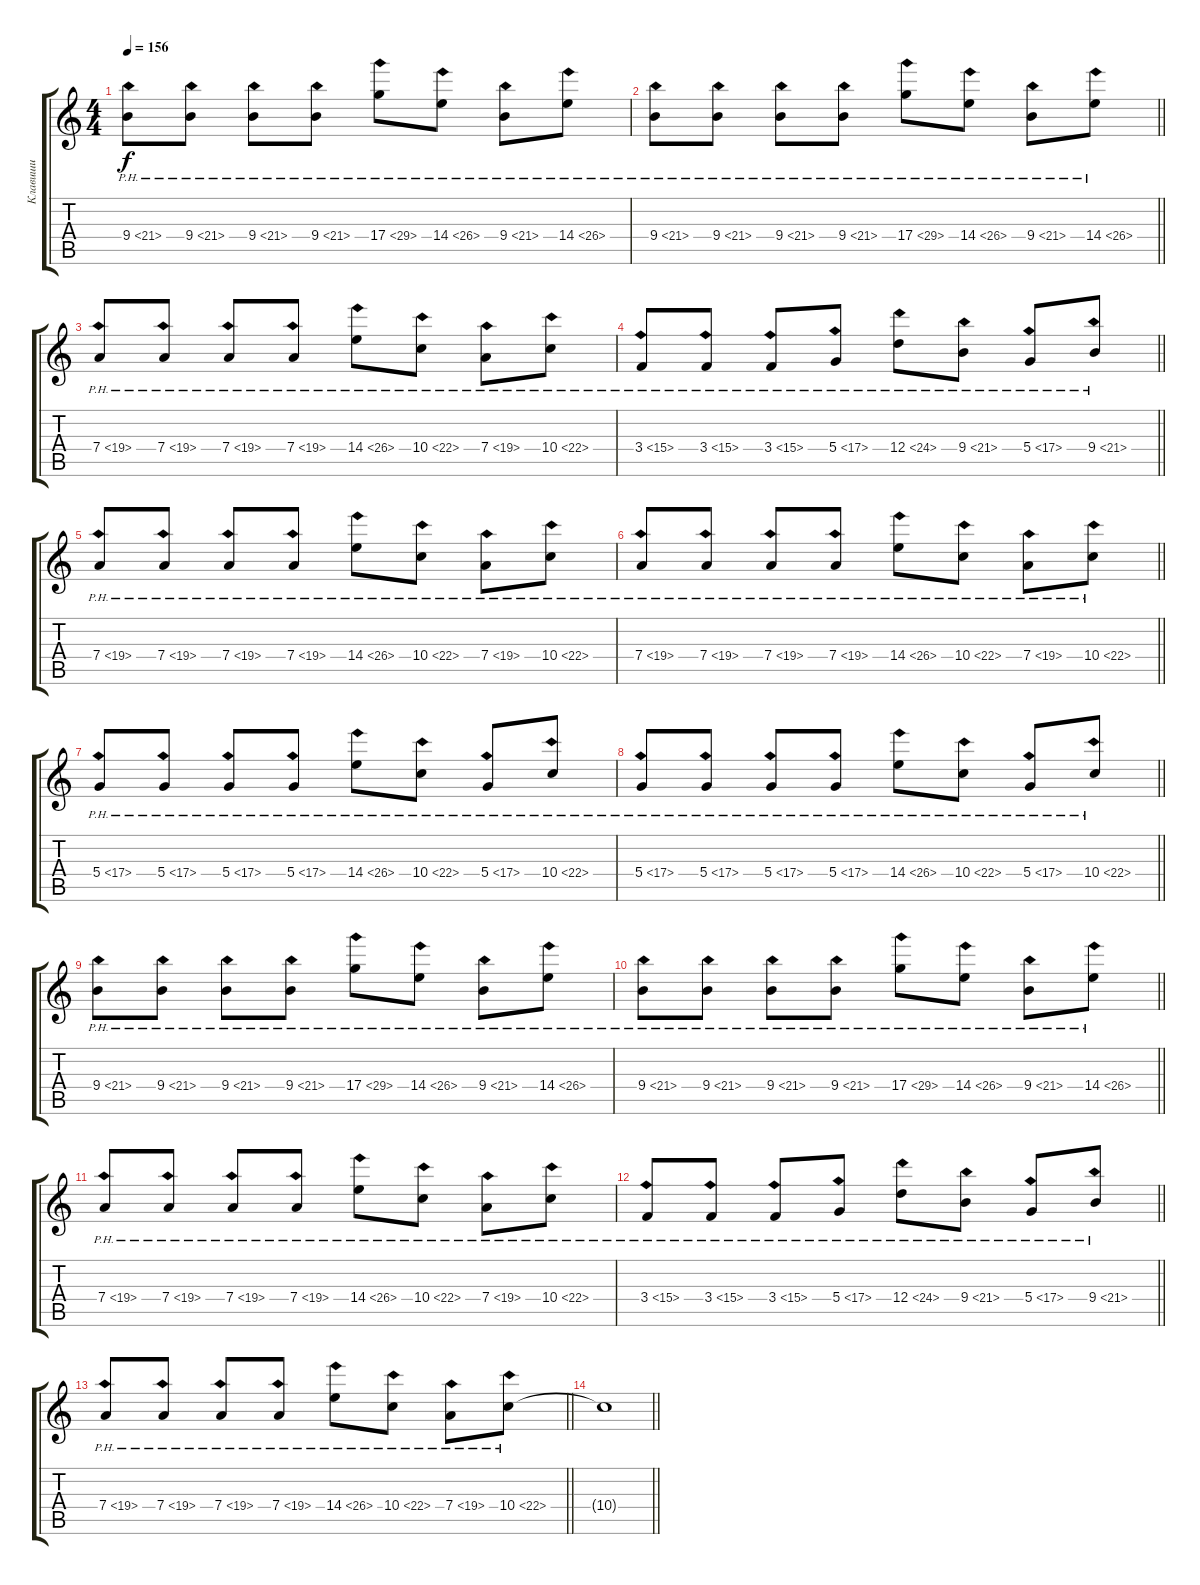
\track ("Клавиши" "Клавиши") {instrument electricguitarjazz}
\staff {score tabs}
\tuning (E4 B3 G3 D3 A2 E2) {hide}
\ts (4 4)
\tempo 156
\clef g2
\ks c
9.4{ph 12}.8{dy f} 9.4{ph 12}.8 9.4{ph 12}.8 9.4{ph 12}.8 17.4{ph 12}.8 14.4{ph 12}.8 9.4{ph 12}.8 14.4{ph 12}.8 |
\barLineRight lightlight
9.4{ph 12}.8 9.4{ph 12}.8 9.4{ph 12}.8 9.4{ph 12}.8 17.4{ph 12}.8 14.4{ph 12}.8 9.4{ph 12}.8 14.4{ph 12}.8 |
7.4{ph 12}.8 7.4{ph 12}.8 7.4{ph 12}.8 7.4{ph 12}.8 14.4{ph 12}.8 10.4{ph 12}.8 7.4{ph 12}.8 10.4{ph 12}.8 |
\barLineRight lightlight
3.4{ph 12}.8 3.4{ph 12}.8 3.4{ph 12}.8 5.4{ph 12}.8 12.4{ph 12}.8 9.4{ph 12}.8 5.4{ph 12}.8 9.4{ph 12}.8 |
7.4{ph 12}.8 7.4{ph 12}.8 7.4{ph 12}.8 7.4{ph 12}.8 14.4{ph 12}.8 10.4{ph 12}.8 7.4{ph 12}.8 10.4{ph 12}.8 |
\barLineRight lightlight
7.4{ph 12}.8 7.4{ph 12}.8 7.4{ph 12}.8 7.4{ph 12}.8 14.4{ph 12}.8 10.4{ph 12}.8 7.4{ph 12}.8 10.4{ph 12}.8 |
5.4{ph 12}.8 5.4{ph 12}.8 5.4{ph 12}.8 5.4{ph 12}.8 14.4{ph 12}.8 10.4{ph 12}.8 5.4{ph 12}.8 10.4{ph 12}.8 |
\barLineRight lightlight
5.4{ph 12}.8 5.4{ph 12}.8 5.4{ph 12}.8 5.4{ph 12}.8 14.4{ph 12}.8 10.4{ph 12}.8 5.4{ph 12}.8 10.4{ph 12}.8 |
9.4{ph 12}.8 9.4{ph 12}.8 9.4{ph 12}.8 9.4{ph 12}.8 17.4{ph 12}.8 14.4{ph 12}.8 9.4{ph 12}.8 14.4{ph 12}.8 |
\barLineRight lightlight
9.4{ph 12}.8 9.4{ph 12}.8 9.4{ph 12}.8 9.4{ph 12}.8 17.4{ph 12}.8 14.4{ph 12}.8 9.4{ph 12}.8 14.4{ph 12}.8 |
7.4{ph 12}.8 7.4{ph 12}.8 7.4{ph 12}.8 7.4{ph 12}.8 14.4{ph 12}.8 10.4{ph 12}.8 7.4{ph 12}.8 10.4{ph 12}.8 |
\barLineRight lightlight
3.4{ph 12}.8 3.4{ph 12}.8 3.4{ph 12}.8 5.4{ph 12}.8 12.4{ph 12}.8 9.4{ph 12}.8 5.4{ph 12}.8 9.4{ph 12}.8 |
\barLineRight lightlight
7.4{ph 12}.8 7.4{ph 12}.8 7.4{ph 12}.8 7.4{ph 12}.8 14.4{ph 12}.8 10.4{ph 12}.8 7.4{ph 12}.8 10.4{ph 12}.8 |
\barLineRight lightlight
10.4{t}.1
